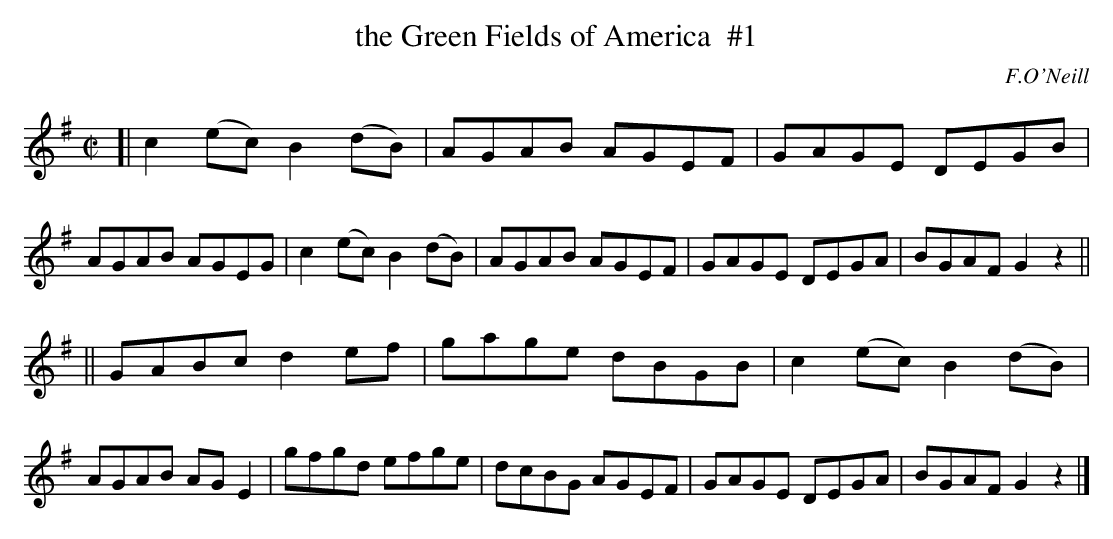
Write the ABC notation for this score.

X:1
T: the Green Fields of America  #1
M: C|
L: 1/8
O: F.O'Neill
K: G
[|\
c2(ec) B2(dB) | AGAB AGEF | GAGE DEGB | AGAB AGEG |\
c2(ec) B2(dB) | AGAB AGEF | GAGE DEGA | BGAFG2z2 ||
||\
GABc d2ef | gage dBGB | c2(ec) B2(dB) | AGAB AGE2 |\
gfgd efge | dcBG AGEF | GAGE DEGA | BGAF G2z2 |]
